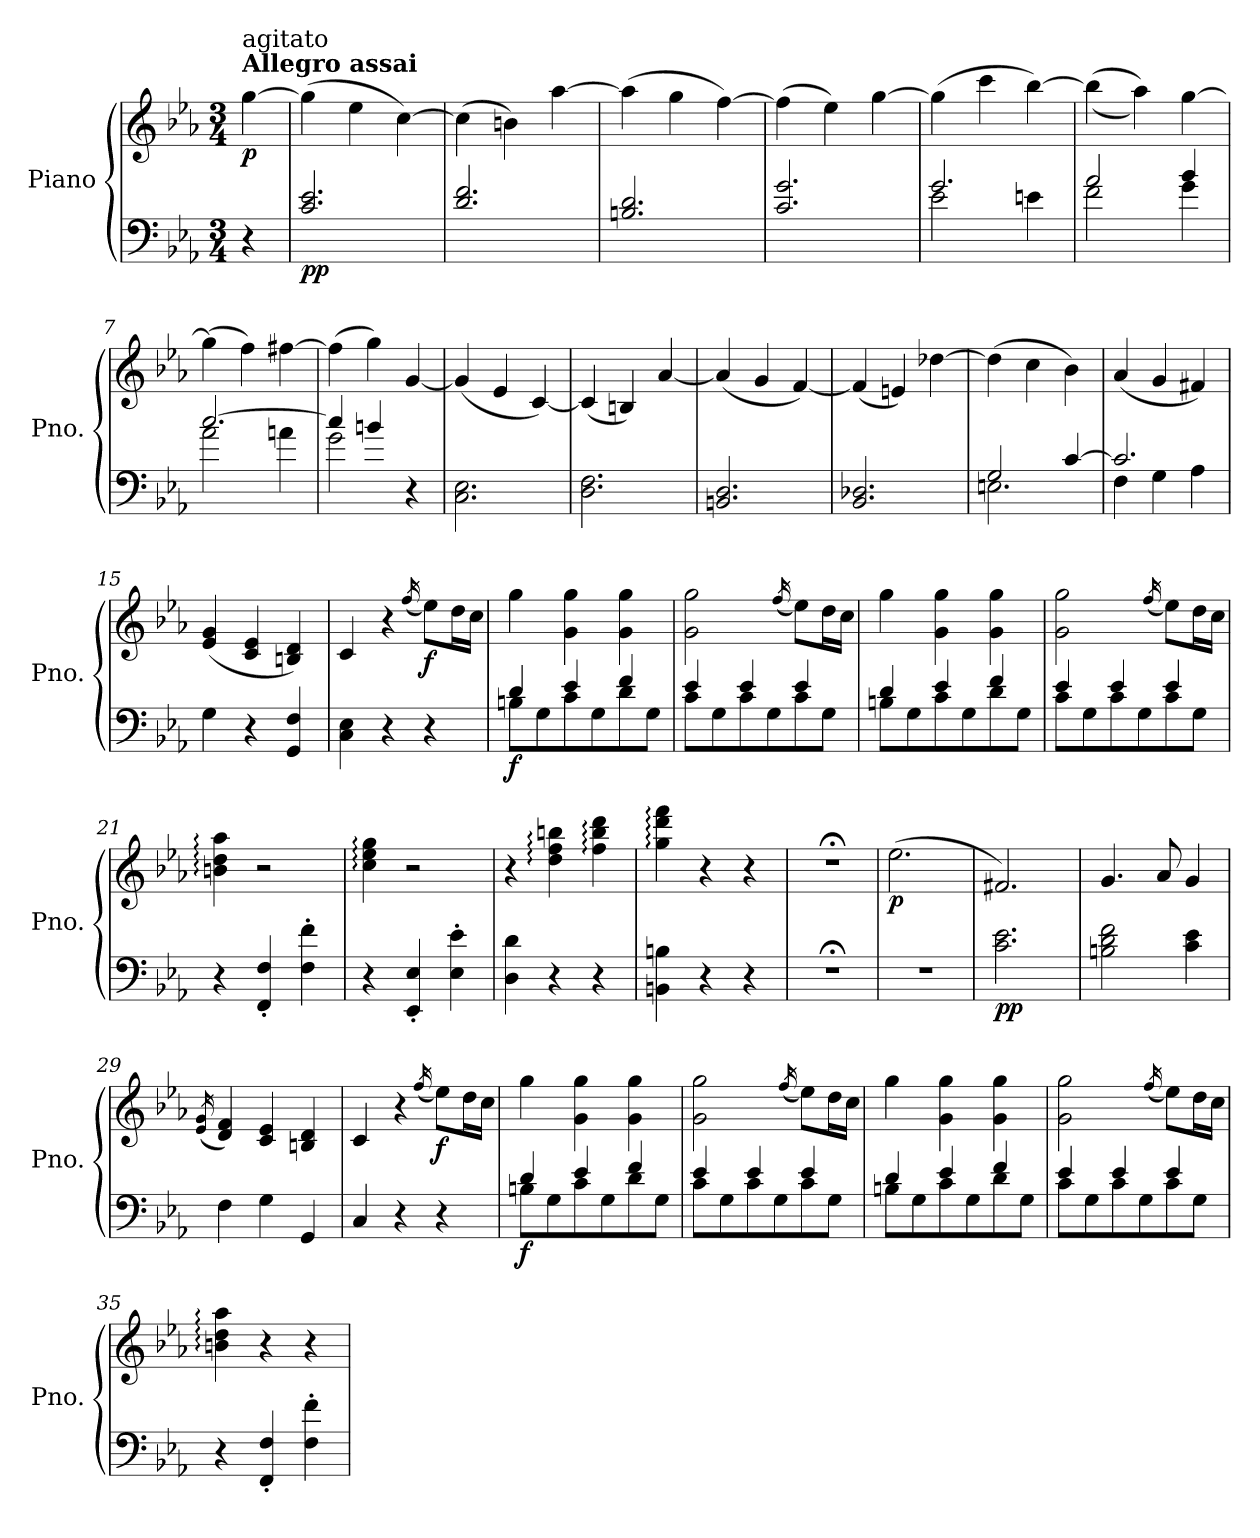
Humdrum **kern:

**kern	**kern	**dynam
*part1	*part1	*part1
*staff2	*staff1	*staff1/2
*I"Piano	*	*
*I'Pno.	*	*
*clefF4	*clefG2	*
*k[b-e-a-]	*k[b-e-a-]	*
*M3/4	*M3/4	*
=	=	=
!	!LO:TX:a:B:t=Allegro assai	!
!	!LO:TX:a:t=agitato	!
!	!	!LO:DY:b
4r	[4gg\	p
=1	=1	=1
!	!	!LO:DY:b=2
!	!	!LO:DY:n=1:b=2
2.c/ 2.e-/	(>4gg\]	p p
.	4ee-\	.
.	[4cc\)	.
=2	=2	=2
2.d/ 2.f/	(>4cc\]	.
.	4bn\)	.
.	[4aa-\	.
=3	=3	=3
2.Bn/ 2.d/	(>4aa-\]	.
.	4gg\	.
.	[4ff\)	.
=4	=4	=4
2.c/ 2.g/	(>4ff\]	.
.	4ee-\)	.
.	[4gg\	.
=5	=5	=5
*^	*	*
2.g/	2e-\	(>4gg\]	.
.	.	4ccc\	.
.	4en\	[4bb-\)	.
=6	=6	=6	=6
2a-/	2f\	(>(>4bb-\]	.
.	.	4aa-\))	.
4b-/	4g\	[4gg\	.
=7	=7	=7	=7
[2.cc/	2a-\	(>4gg\]	.
.	.	4ff\)	.
.	4an\	[4ff#X\	.
=8	=8	=8	=8
4cc/]	2g\	(>4ff#\]	.
4bn/	.	4gg\)	.
4r	4ryy	[4g/	.
*v	*v	*	*
=9	=9	=9
2.C\ 2.E-\	(<4g/]	.
.	4e-/	.
.	[4c/)	.
=10	=10	=10
2.D\ 2.F\	(<4c/]	.
.	4Bn/)	.
.	[4a-/	.
=11	=11	=11
2.BBn/ 2.D/	(<4a-/]	.
.	4g/	.
.	[4f/)	.
=12	=12	=12
2.BB-/ 2.D-X/	(<4f/]	.
.	4en/)	.
.	[4dd-X\	.
=13	=13	=13
*^	*	*
2G/	2.En\	(>4dd-\]	.
.	.	4cc\	.
[4c/	.	4b-\)	.
=14	=14	=14	=14
2.c/]	4F\	(<4a-/	.
.	4G\	4g/	.
.	4A-\	4f#X/)	.
*v	*v	*	*
=15	=15	=15
4G\	(<4e-/ 4g/	.
4r	4c/ 4e-/	.
4GG/ 4F/	4Bn/ 4d/)	.
=16	=16	=16
4C\ 4E-\	4c/	.
4r	4r	.
.	(<16qff/	.
!	!	!LO:DY:b
4r	8ee-\L)	f
.	16dd\L	.
.	16cc\JJ	.
=17	=17	=17
*^	*	*
!	!	!	!LO:DY:b=2
4d/	8Bn\L	4gg\	f
.	8G\	.	.
4e-/	8c\	4g\ 4gg\	.
.	8G\	.	.
4f/	8d\	4g\ 4gg\	.
.	8G\J	.	.
=18	=18	=18	=18
4e-/	8c\L	2g\ 2gg\	.
.	8G\	.	.
4e-/	8c\	.	.
.	8G\	.	.
.	.	(<16qff/	.
4e-/	8c\	8ee-\L)	.
.	8G\J	16dd\L	.
.	.	16cc\JJ	.
=19	=19	=19	=19
4d/	8Bn\L	4gg\	.
.	8G\	.	.
4e-/	8c\	4g\ 4gg\	.
.	8G\	.	.
4f/	8d\	4g\ 4gg\	.
.	8G\J	.	.
=20	=20	=20	=20
4e-/	8c\L	2g\ 2gg\	.
.	8G\	.	.
4e-/	8c\	.	.
.	8G\	.	.
.	.	(<16qff/	.
4e-/	8c\	8ee-\L)	.
.	8G\J	16dd\L	.
.	.	16cc\JJ	.
*v	*v	*	*
=21	=21	=21
4r	4bn\: 4dd\: 4aa-\:	.
4FF/' 4F/'	2r	.
4F\' 4f\'	.	.
=22	=22	=22
4r	4cc\: 4ee-\: 4gg\:	.
4EE-/' 4E-/'	2r	.
4E-\' 4e-\'	.	.
=23	=23	=23
4D\ 4d\	4r	.
4r	4dd\: 4ff\: 4bbn\:	.
4r	4ff\: 4bb\: 4ddd\:	.
=24	=24	=24
4BBn\ 4Bn\	4gg\: 4ddd\: 4fff\:	.
4r	4r	.
4r	4r	.
=25	=25	=25
2.r;<	2.r;<	.
=26	=26	=26
!	!	!LO:DY:b
2.r	(>2.ee-\	p
=27	=27	=27
!	!	!LO:DY:b=2
!	!	!LO:DY:n=1:b=2
2.c\ 2.e-\	2.f#X/)	p p
=28	=28	=28
2Bn\ 2d\ 2f\	4.g/	.
.	8a-/	.
4c\ 4e-\	4g/	.
=29	=29	=29
.	(<16qe-/ 16qg/	.
4F\	4d/ 4f/)	.
4G\	4c/ 4e-/	.
4GG/	4Bn/ 4d/	.
=30	=30	=30
4C/	4c/	.
4r	4r	.
.	(<16qff/	.
!	!	!LO:DY:b
4r	8ee-\L)	f
.	16dd\L	.
.	16cc\JJ	.
=31	=31	=31
*^	*	*
!	!	!	!LO:DY:b=2
4d/	8Bn\L	4gg\	f
.	8G\	.	.
4e-/	8c\	4g\ 4gg\	.
.	8G\	.	.
4f/	8d\	4g\ 4gg\	.
.	8G\J	.	.
=32	=32	=32	=32
4e-/	8c\L	2g\ 2gg\	.
.	8G\	.	.
4e-/	8c\	.	.
.	8G\	.	.
.	.	(<16qff/	.
4e-/	8c\	8ee-\L)	.
.	8G\J	16dd\L	.
.	.	16cc\JJ	.
=33	=33	=33	=33
4d/	8Bn\L	4gg\	.
.	8G\	.	.
4e-/	8c\	4g\ 4gg\	.
.	8G\	.	.
4f/	8d\	4g\ 4gg\	.
.	8G\J	.	.
=34	=34	=34	=34
4e-/	8c\L	2g\ 2gg\	.
.	8G\	.	.
4e-/	8c\	.	.
.	8G\	.	.
.	.	(<16qff/	.
4e-/	8c\	8ee-\L)	.
.	8G\J	16dd\L	.
.	.	16cc\JJ	.
*v	*v	*	*
=35	=35	=35
4r	4bn\: 4dd\: 4aa-\:	.
4FF/' 4F/'	4r	.
4F\' 4f\'	4r	.
=	=	=
*-	*-	*-
